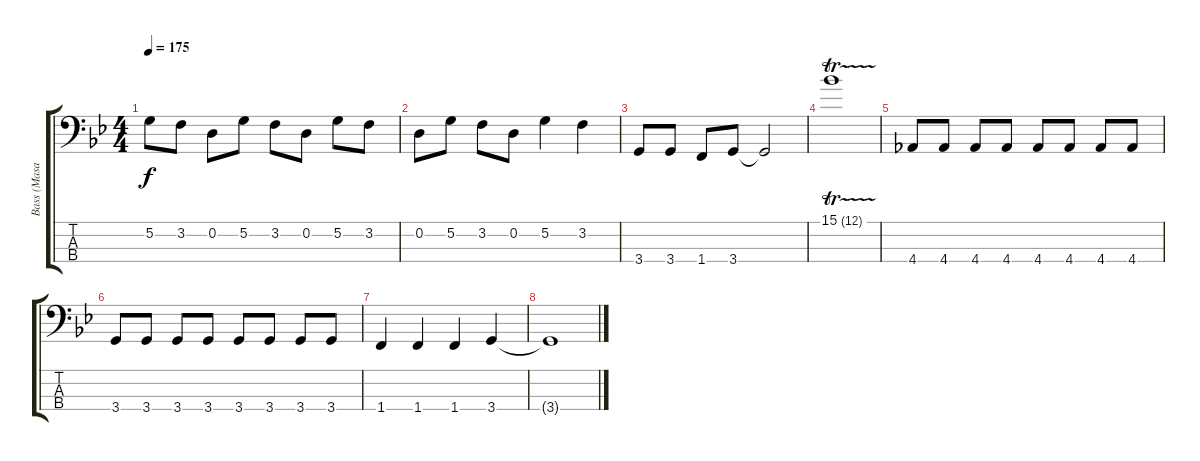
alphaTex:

\track ("Bass (Masaki)" "Bass (Masa") {instrument electricbassfinger}
\staff {score tabs}
\tuning (G2 D2 A1 E1) {hide}
\ts (4 4)
\tempo 175
\clef f4
\ks bb
5.2.8{dy f} 3.2.8 0.2.8 5.2.8 3.2.8 0.2.8 5.2.8 3.2.8 |
0.2.8 5.2.8 3.2.8 0.2.8 5.2.4 3.2.4 |
3.4.8 3.4.8 1.4.8 3.4.8 3.4{t}.2 |
15.1{tr (12 16)}.1 |
4.4.8 4.4.8 4.4.8 4.4.8 4.4.8 4.4.8 4.4.8 4.4.8 |
3.4.8 3.4.8 3.4.8 3.4.8 3.4.8 3.4.8 3.4.8 3.4.8 |
1.4.4 1.4.4 1.4.4 3.4.4 |
3.4{t}.1
